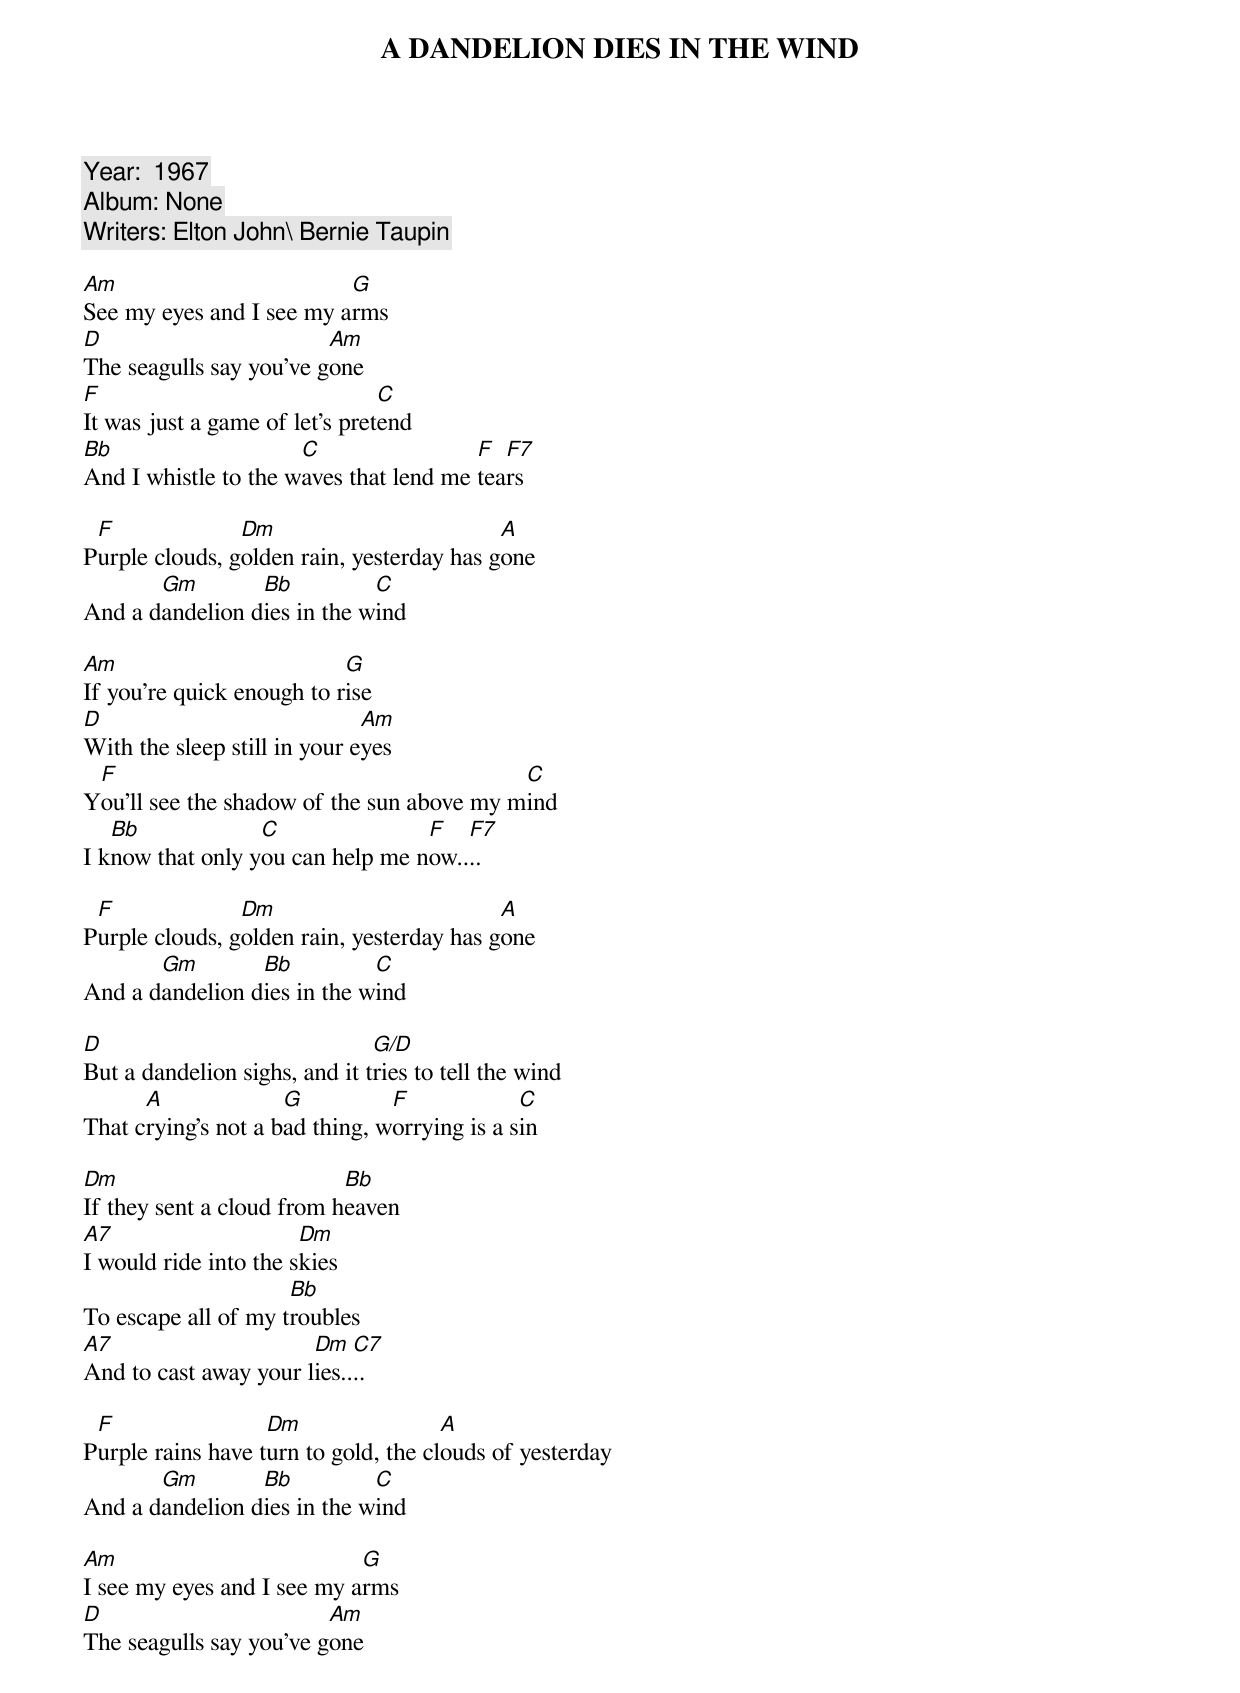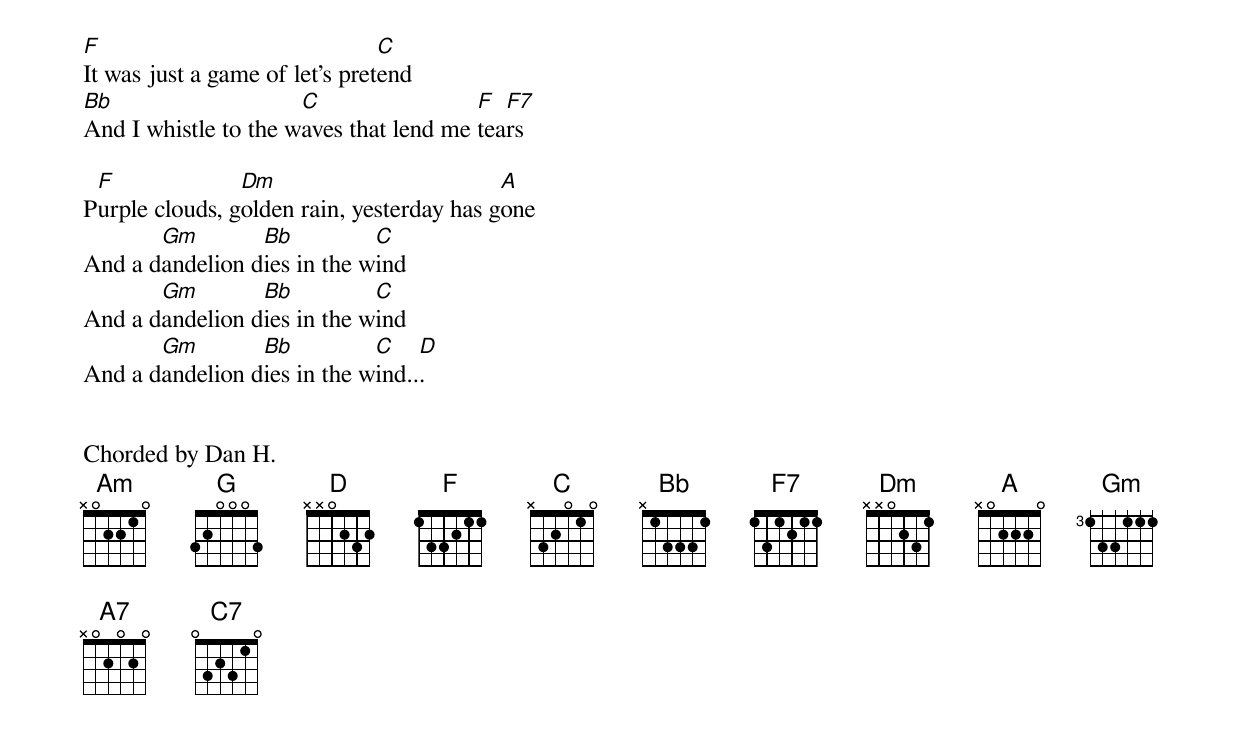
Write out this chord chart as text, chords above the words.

A DANDELION DIES IN THE WIND

Year:  1967
Album: None
Writers: Elton John\ Bernie Taupin

Am                        G
See my eyes and I see my arms
D                        Am
The seagulls say you've gone
F                               C
It was just a game of let's pretend
Bb                    C                 F  F7
And I whistle to the waves that lend me tears

 F              Dm                         A
Purple clouds, golden rain, yesterday has gone
       Gm        Bb          C
And a dandelion dies in the wind

Am                         G
If you're quick enough to rise
D                             Am
With the sleep still in your eyes
 F                                         C
You'll see the shadow of the sun above my mind
   Bb             C               F   F7
I know that only you can help me now....

 F              Dm                         A
Purple clouds, golden rain, yesterday has gone
       Gm        Bb          C
And a dandelion dies in the wind

D                              G/D
But a dandelion sighs, and it tries to tell the wind
      A              G          F             C
That crying's not a bad thing, worrying is a sin

Dm                         Bb
If they sent a cloud from heaven
A7                     Dm
I would ride into the skies
                     Bb
To escape all of my troubles
A7                     Dm   C7
And to cast away your lies....

 F                 Dm                 A
Purple rains have turn to gold, the clouds of yesterday
       Gm        Bb          C
And a dandelion dies in the wind

Am                          G
I see my eyes and I see my arms
D                        Am
The seagulls say you've gone
F                               C
It was just a game of let's pretend
Bb                    C                 F  F7
And I whistle to the waves that lend me tears

 F              Dm                         A
Purple clouds, golden rain, yesterday has gone
       Gm        Bb          C
And a dandelion dies in the wind
       Gm        Bb          C
And a dandelion dies in the wind
       Gm        Bb          C    D
And a dandelion dies in the wind...


Chorded by Dan H.
